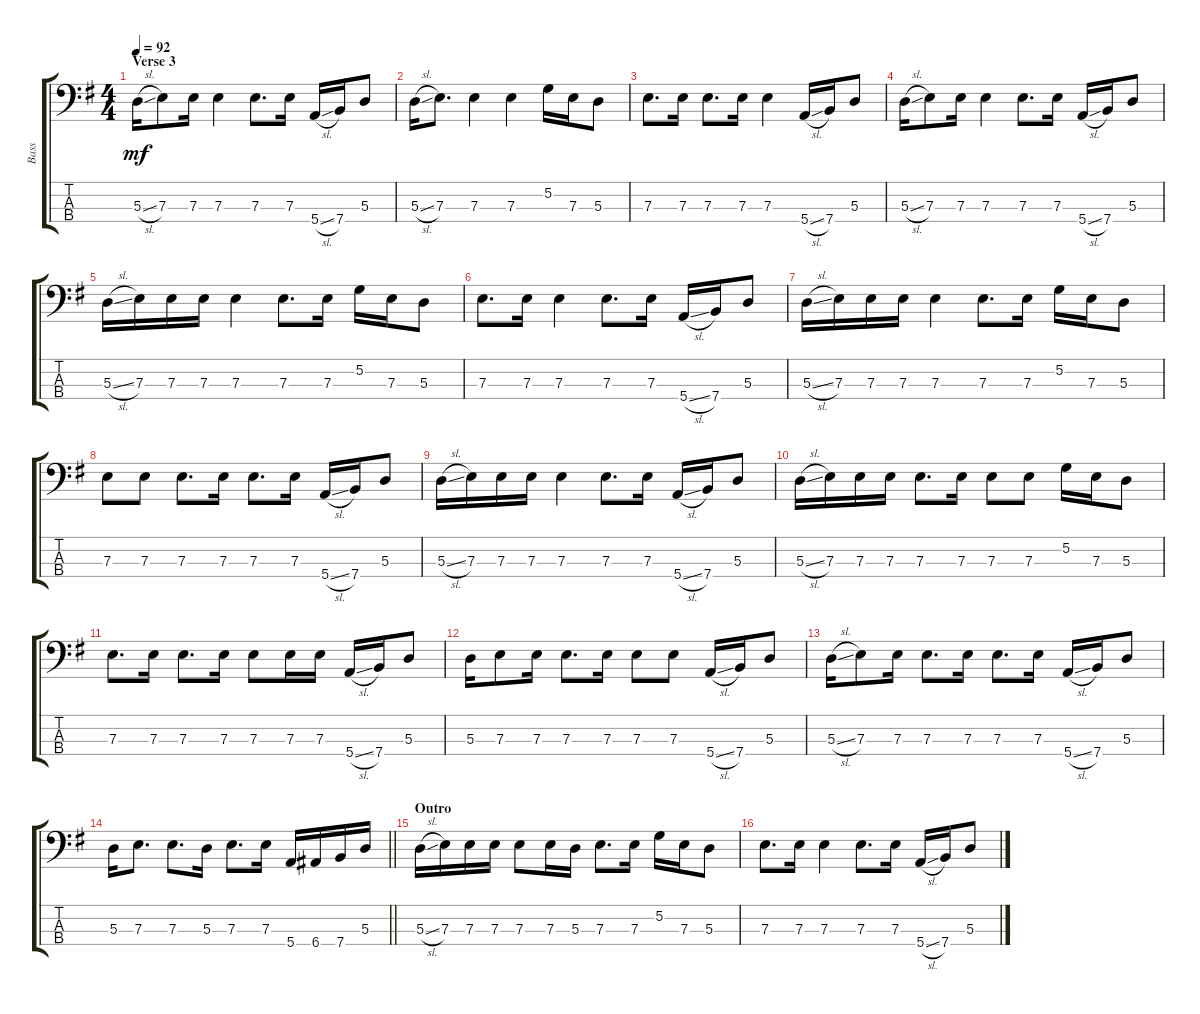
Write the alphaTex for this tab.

\track ("Bass" "Bass") {instrument electricbasspick}
\staff {score tabs}
\tuning (G2 D2 A1 E1) {hide}
\ts (4 4)
\section ("" "Verse 3")
\tempo 92
\clef f4
\ks g
5.3{sl}.16{dy mf} 7.3.8 7.3.16 7.3.4 7.3.8{d} 7.3.16 5.4{sl}.16 7.4.16 5.3.8 |
5.3{sl}.16 7.3.8{d} 7.3.4 7.3.4 5.2.16 7.3.16 5.3.8 |
7.3.8{d} 7.3.16 7.3.8{d} 7.3.16 7.3.4 5.4{sl}.16 7.4.16 5.3.8 |
5.3{sl}.16 7.3.8 7.3.16 7.3.4 7.3.8{d} 7.3.16 5.4{sl}.16 7.4.16 5.3.8 |
5.3{sl}.16 7.3.16 7.3.16 7.3.16 7.3.4 7.3.8{d} 7.3.16 5.2.16 7.3.16 5.3.8 |
7.3.8{d} 7.3.16 7.3.4 7.3.8{d} 7.3.16 5.4{sl}.16 7.4.16 5.3.8 |
5.3{sl}.16 7.3.16 7.3.16 7.3.16 7.3.4 7.3.8{d} 7.3.16 5.2.16 7.3.16 5.3.8 |
7.3.8 7.3.8 7.3.8{d} 7.3.16 7.3.8{d} 7.3.16 5.4{sl}.16 7.4.16 5.3.8 |
5.3{sl}.16 7.3.16 7.3.16 7.3.16 7.3.4 7.3.8{d} 7.3.16 5.4{sl}.16 7.4.16 5.3.8 |
5.3{sl}.16 7.3.16 7.3.16 7.3.16 7.3.8{d} 7.3.16 7.3.8 7.3.8 5.2.16 7.3.16 5.3.8 |
7.3.8{d} 7.3.16 7.3.8{d} 7.3.16 7.3.8 7.3.16 7.3.16 5.4{sl}.16 7.4.16 5.3.8 |
5.3.16 7.3.8 7.3.16 7.3.8{d} 7.3.16 7.3.8 7.3.8 5.4{sl}.16 7.4.16 5.3.8 |
5.3{sl}.16 7.3.8 7.3.16 7.3.8{d} 7.3.16 7.3.8{d} 7.3.16 5.4{sl}.16 7.4.16 5.3.8 |
\barLineRight lightlight
5.3.16 7.3.8{d} 7.3.8{d} 5.3.16 7.3.8{d} 7.3.16 5.4.16 6.4.16 7.4.16 5.3.16 |
\section ("" "Outro")
5.3{sl}.16 7.3.16 7.3.16 7.3.16 7.3.8 7.3.16 5.3.16 7.3.8{d} 7.3.16 5.2.16 7.3.16 5.3.8 |
7.3.8{d} 7.3.16 7.3.4 7.3.8{d} 7.3.16 5.4{sl}.16 7.4.16 5.3.8
